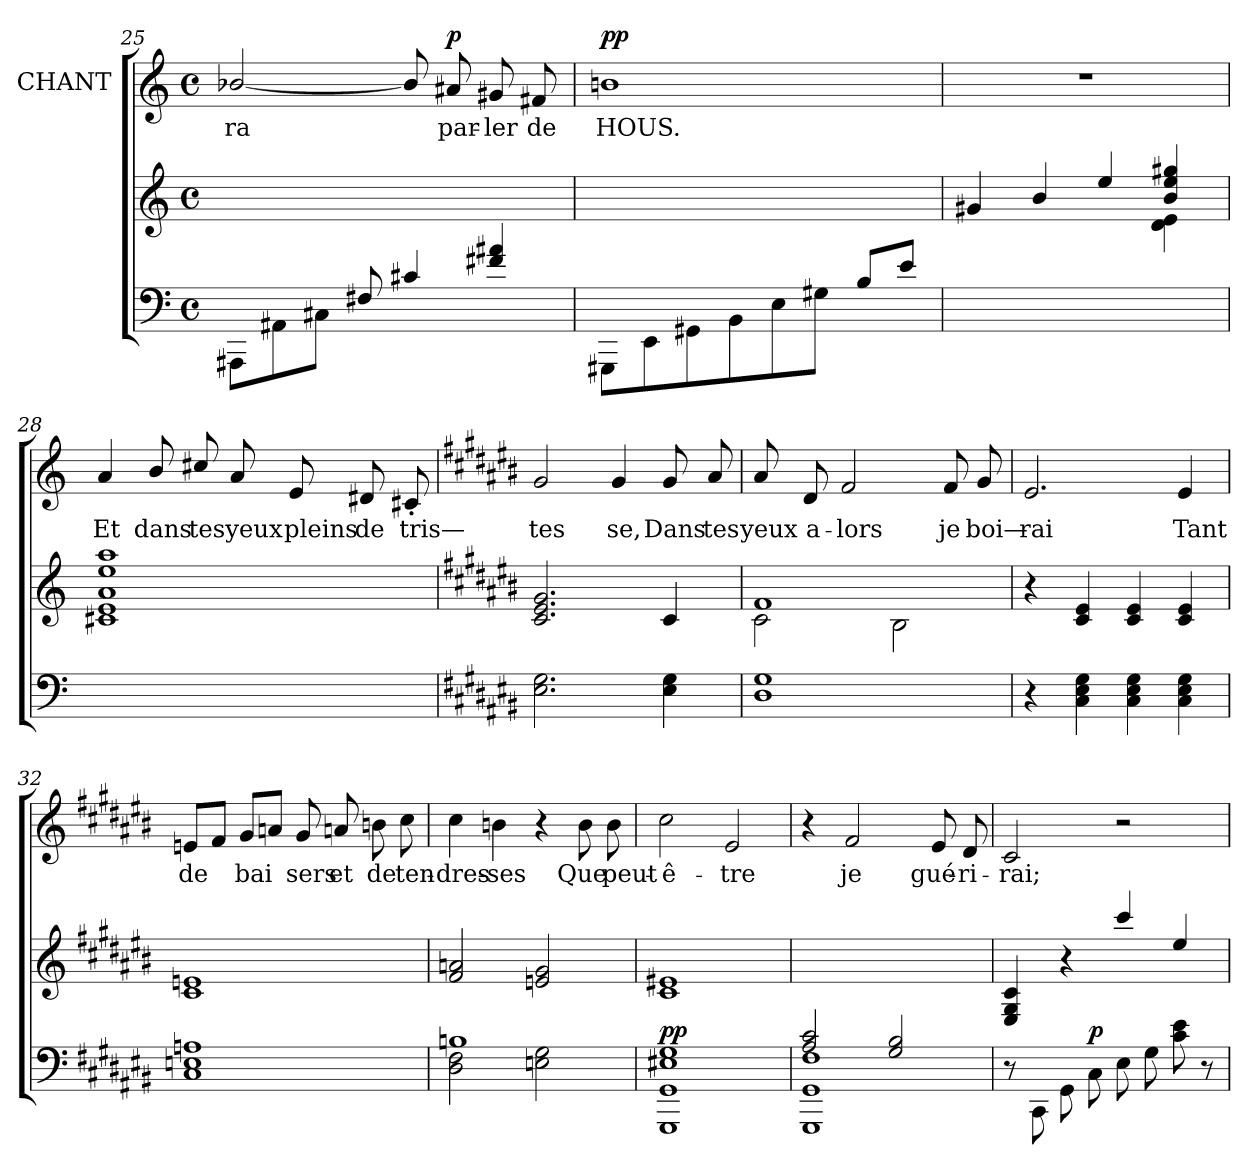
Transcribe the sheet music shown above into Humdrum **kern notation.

**kern	**dynam	**kern	**kern	**text	**dynam
*part3	*part3	*part2	*part1	*part1	*part1
*staff3	*staff3	*staff2	*staff1	*staff1	*staff1
*	*	*	*I"CHANT	*	*
*clefF4	*	*clefG2	*clefG2	*	*
*k[]	*	*k[]	*k[]	*	*
*M4/4	*	*M4/4	*M4/4	*	*
*met(c)	*	*met(c)	*met(c)	*	*
=25	=25	=25	=25	=25	=25
8AAA#Xi\L	.	1ryy	[2b-Xi/	ra	.
8AA#Xi\	.	.	.	.	.
8C#Xi\J	.	.	.	.	.
8F#Xi/	.	.	.	.	.
4c#Xi/	.	.	8b-i/]	.	.
!	!	!	!	!	!LO:DY:a
.	.	.	8a#Xi/	par-	p
4a#Xi/ 4f#Xi/	.	.	8g#Xi/	ler	.
.	.	.	8f#Xi/	de	.
!!LO:LB:g=z
=26	=26	=26	=26	=26	=26
!	!	!	!	!	!LO:DY:a
8GGG#Xi\L	.	1ryy	1bni/	HOUS.	pp
8EEi\	.	.	.	.	.
8GG#Xi\	.	.	.	.	.
8BBi\	.	.	.	.	.
8Ei\	.	.	.	.	.
8G#Xi\J	.	.	.	.	.
8Bi/L	.	.	.	.	.
8ei/J	.	.	.	.	.
=27	=27	=27	=27	=27	=27
*	*	*^	*	*	*
1ryy	.	4g#Xi/	4ryy	1r	.	.
.	.	4bi/	4ryy	.	.	.
.	.	4eei/	4ryy	.	.	.
.	.	4gg#Xi/ 4eei/ 4bi/	4dj\ 4ej\	.	.	.
*	*	*v	*v	*	*	*
=28	=28	=28	=28	=28	=28
1ryy	.	1c#Xi/ 1aai/ 1eei/ 1ai/ 1ei/	4ai/	Et	.
.	.	.	8bi/	dans	.
.	.	.	8cc#Xi/	tes	.
.	.	.	8ai/	yeux	.
.	.	.	8ei/	pleins	.
.	.	.	8d#Xi/	de	.
.	.	.	8c#X'<i/	tris—	.
!!LO:LB:g=z
=29	=29	=29	=29	=29	=29
*k[f#c#g#d#a#e#b#]	*	*k[f#c#g#d#a#e#b#]	*k[f#c#g#d#a#e#b#]	*	*
2.E#j\ 2.G#j\	.	2.c#i/ 2.g#i/ 2.e#i/	2g#i/	tes	.
.	.	.	4g#i/	se,	.
4E#j\ 4G#j\	.	4c#i/	8g#i/	Dans	.
.	.	.	8a#i/	tes	.
=30	=30	=30	=30	=30	=30
*	*	*^	*	*	*
1D#j/ 1G#j/	.	1f#i/	2c#Z\	8a#i/	yeux	.
.	.	.	.	8d#i/	a-	.
.	.	.	.	2f#i/	lors	.
.	.	.	2B#Z\	.	.	.
.	.	.	.	8f#i/	je	.
.	.	.	.	8g#i/	boi—	.
*	*	*v	*v	*	*	*
=31	=31	=31	=31	=31	=31
4r	.	4r	2.e#i/	rai	.
4C#j\ 4G#j\ 4E#j\	.	4e#i/ 4c#i/	.	.	.
4C#j\ 4E#j\ 4G#j\	.	4e#i/ 4c#i/	.	.	.
4C#j\ 4E#j\ 4G#j\	.	4e#i/ 4c#i/	4e#i/	Tant	.
!!LO:LB:g=z
=32	=32	=32	=32	=32	=32
1C#j/ 1Enj/ 1Anj/	.	1c#i/ 1eni/	8eni/L	de	.
.	.	.	8f#i/J	.	.
.	.	.	8g#i/L	bai	.
.	.	.	8ani/J	--	.
.	.	.	8g#i/	sers	.
.	.	.	8ani/	et	.
.	.	.	8bni\	de	.
.	.	.	8cc#i\	ten-	.
=33	=33	=33	=33	=33	=33
*^	*	*	*	*	*
1Bnj/	2D#Z\ 2F#Z\	.	2ani/ 2f#i/	4cc#i\	dres-	.
.	.	.	.	4bni\	ses	.
.	2EnZ\ 2G#Z\	.	2g#i/ 2eni/	4r	.	.
.	.	.	.	8bi\	Que	.
.	.	.	.	8bi\	peut-	.
*v	*v	*	*	*	*	*
=34	=34	=34	=34	=34	=34
!	!LO:DY:a	!	!	!	!
1GGG#j/ 1GG#j/ 1E#Xj/ 1G#j/	pp	1c#i/ 1e#Xi/	2cc#i\	ê-	.
.	.	.	2e#i/	tre	.
!!LO:PB:g=z
=35	=35	=35	=35	=35	=35
*^	*	*	*	*	*
2c#i/ 2A#i/	1GGG#j/ 1GG#j/ 1F#j/	.	1ryy	4r	.	.
.	.	.	.	2f#i/	je	.
2B#i/ 2G#i/	.	.	.	.	.	.
.	.	.	.	8e#i/	gué-	.
.	.	.	.	8d#i/	ri-	.
*v	*v	*	*	*	*	*
=36	=36	=36	=36	=36	=36
8r	.	4c#i/ 4G#i/ 4E#i/	2c#i/	rai;	.
8CC#j\	.	.	.	.	.
8GG#j\	.	4r	.	.	.
!	!LO:DY:a	!	!	!	!
8C#j\	p	.	.	.	.
8E#j\	.	4ccc#i/	2r	.	.
8G#j\	.	.	.	.	.
8c#j\ 8e#j\	.	4ee#i/	.	.	.
8r	.	.	.	.	.
=	=	=	=	=	=
*-	*-	*-	*-	*-	*-
